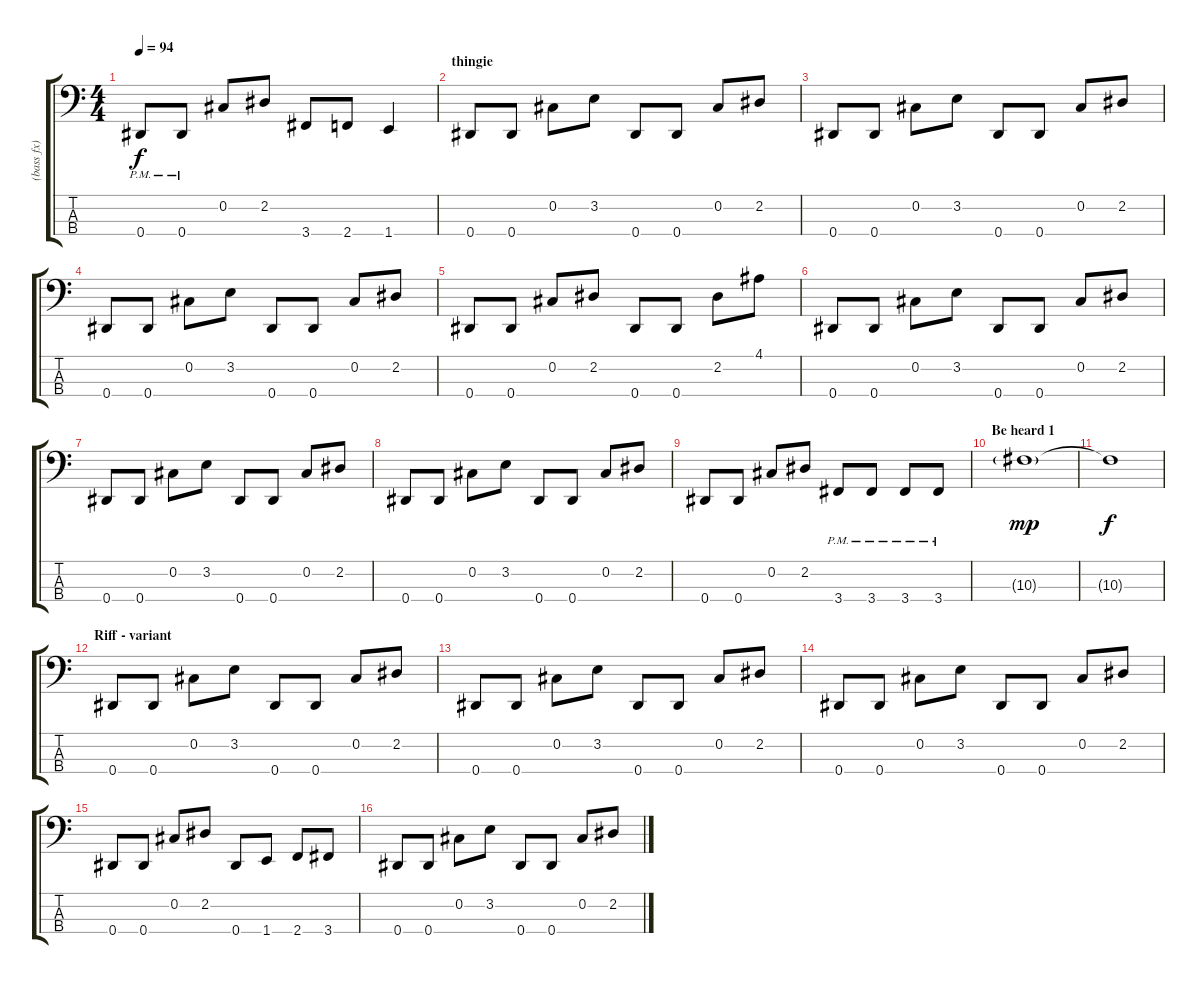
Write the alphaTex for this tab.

\track ("(bass fx)" "(bass fx)") {instrument overdrivenguitar}
\staff {score tabs}
\tuning (Gb2 Db2 Ab1 Eb1) {hide}
\ts (4 4)
\tempo 94
\clef f4
\ks c
0.4{pm}.8{dy f} 0.4{pm}.8 0.2.8 2.2.8 3.4.8 2.4.8 1.4.4 |
\section ("" "thingie")
0.4.8 0.4.8 0.2.8 3.2.8 0.4.8 0.4.8 0.2.8 2.2.8 |
0.4.8 0.4.8 0.2.8 3.2.8 0.4.8 0.4.8 0.2.8 2.2.8 |
0.4.8 0.4.8 0.2.8 3.2.8 0.4.8 0.4.8 0.2.8 2.2.8 |
0.4.8 0.4.8 0.2.8 2.2.8 0.4.8 0.4.8 2.2.8 4.1.8 |
0.4.8 0.4.8 0.2.8 3.2.8 0.4.8 0.4.8 0.2.8 2.2.8 |
0.4.8 0.4.8 0.2.8 3.2.8 0.4.8 0.4.8 0.2.8 2.2.8 |
0.4.8 0.4.8 0.2.8 3.2.8 0.4.8 0.4.8 0.2.8 2.2.8 |
0.4.8 0.4.8 0.2.8 2.2.8 3.4{pm}.8 3.4{pm}.8 3.4{pm}.8 3.4{pm}.8 |
\section ("" "Be heard 1")
10.3{g}.1{dy mp} |
10.3{t}.1{dy f} |
\section ("" "Riff - variant")
0.4.8 0.4.8 0.2.8 3.2.8 0.4.8 0.4.8 0.2.8 2.2.8 |
0.4.8 0.4.8 0.2.8 3.2.8 0.4.8 0.4.8 0.2.8 2.2.8 |
0.4.8 0.4.8 0.2.8 3.2.8 0.4.8 0.4.8 0.2.8 2.2.8 |
0.4.8 0.4.8 0.2.8 2.2.8 0.4.8 1.4.8 2.4.8 3.4.8 |
0.4.8 0.4.8 0.2.8 3.2.8 0.4.8 0.4.8 0.2.8 2.2.8
